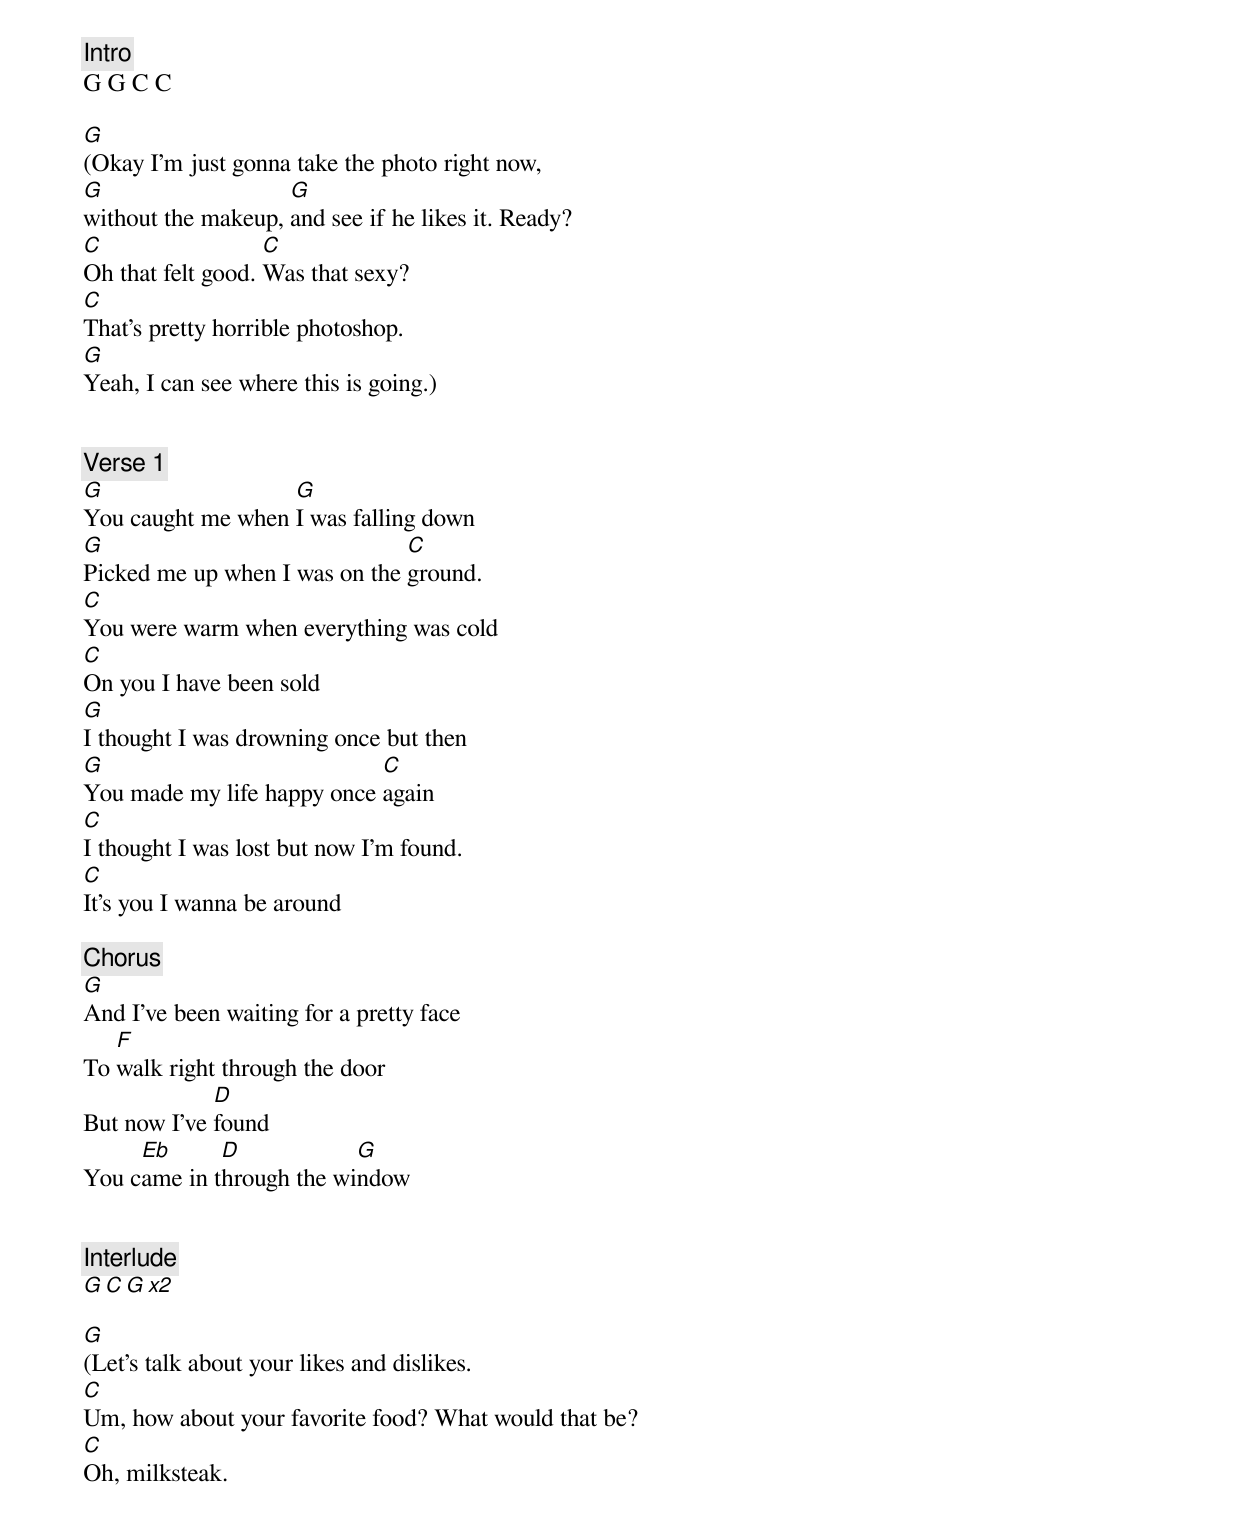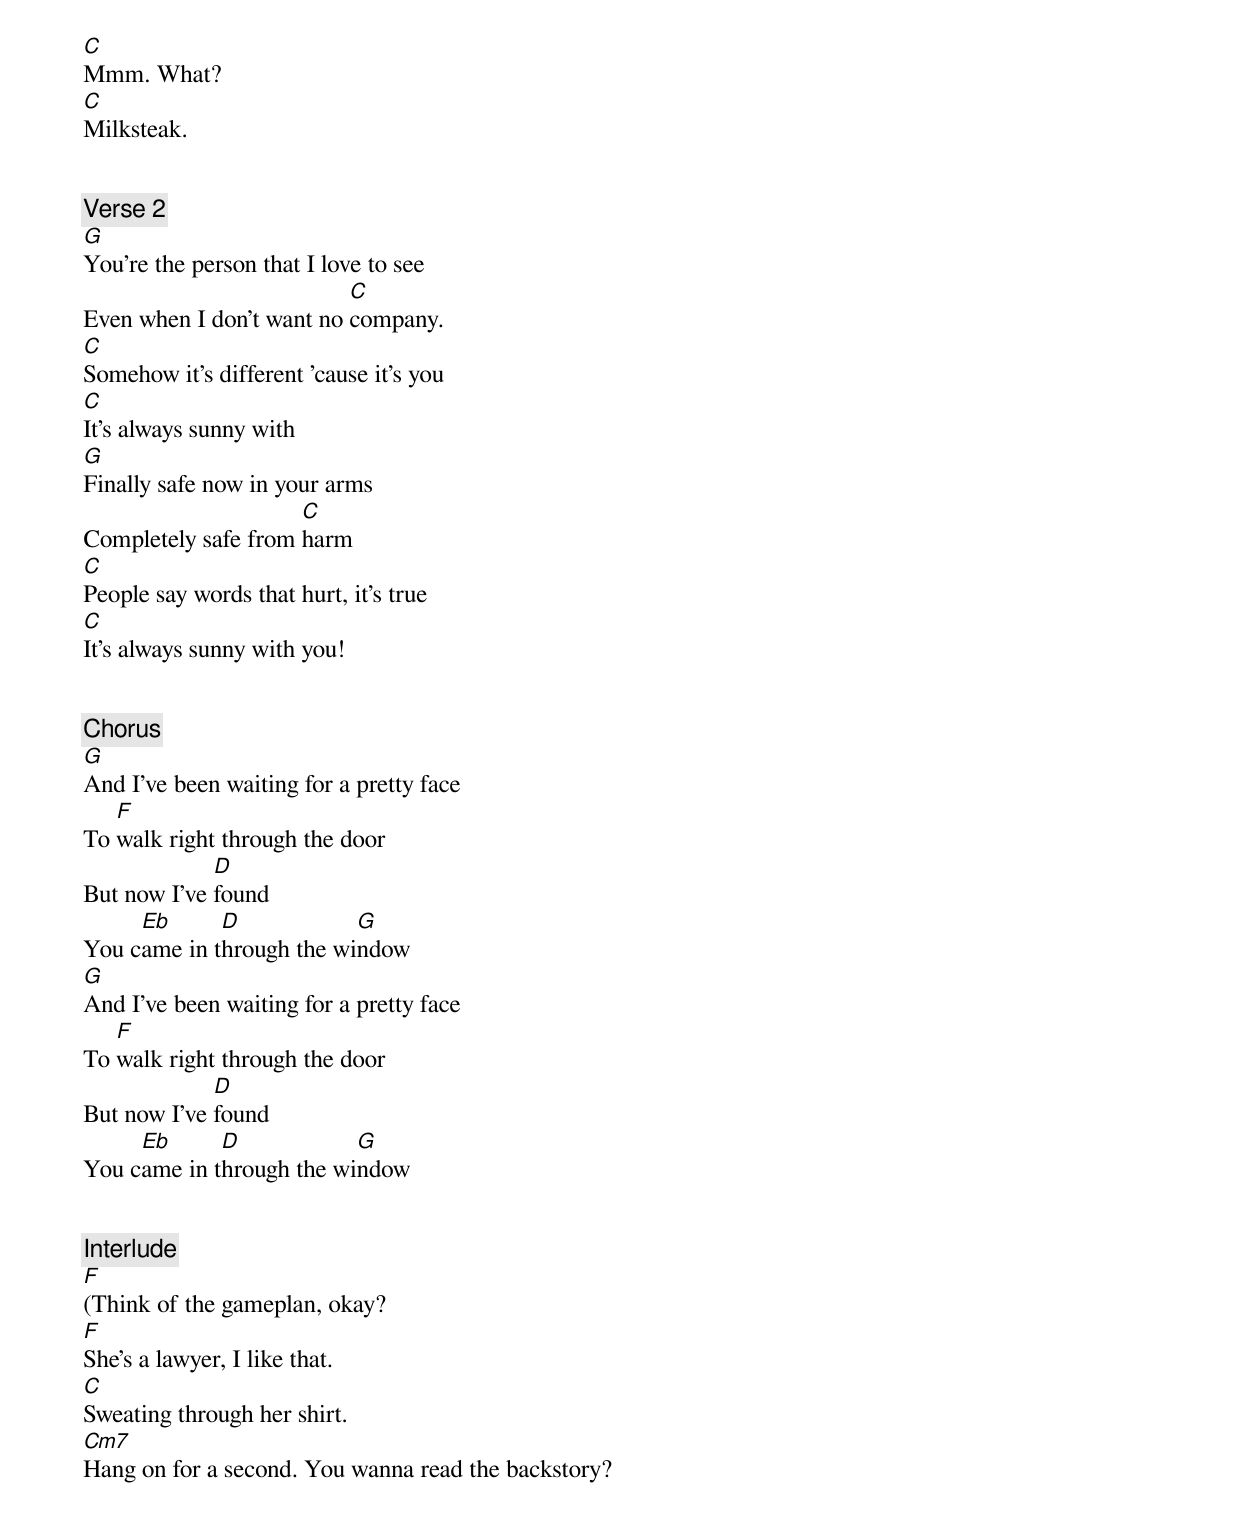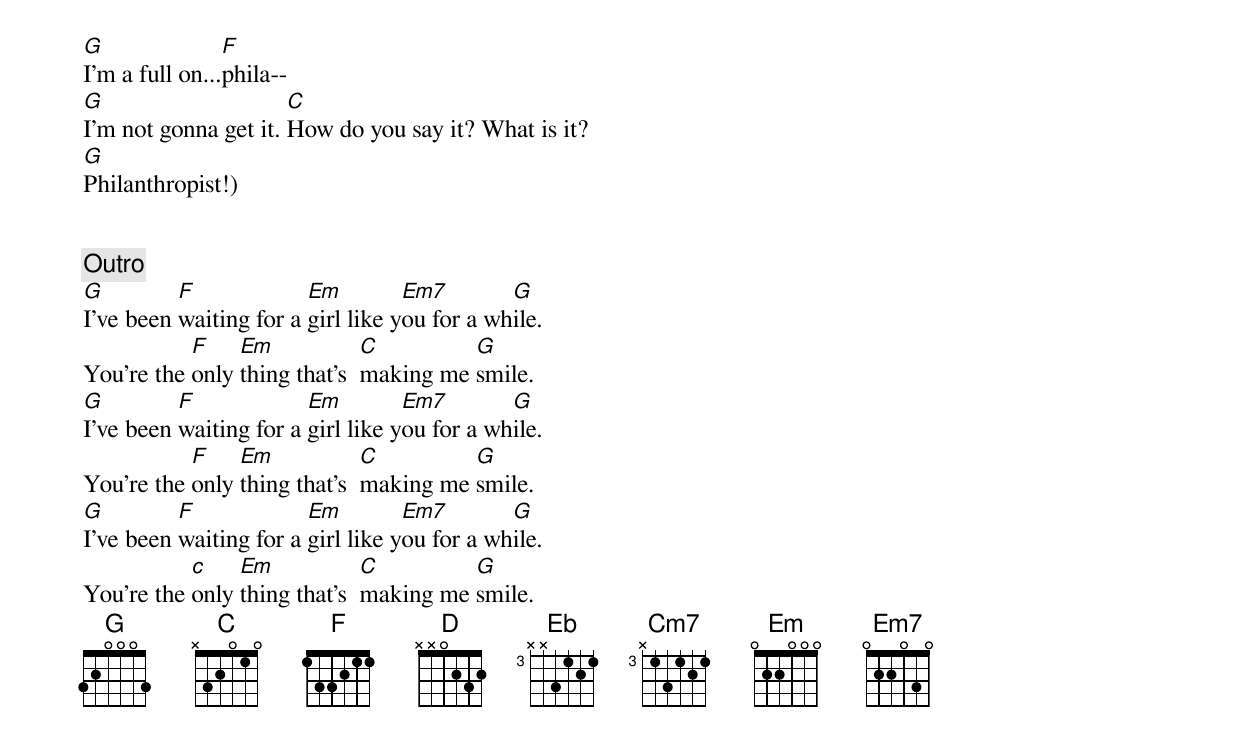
[Intro]
G G C C

G
(Okay I'm just gonna take the photo right now,
G                   G
without the makeup, and see if he likes it. Ready?
C                  C
Oh that felt good. Was that sexy?
C
That's pretty horrible photoshop.
G
Yeah, I can see where this is going.)


[Verse 1]
G                  G
You caught me when I was falling down
G                              C
Picked me up when I was on the ground.
C
You were warm when everything was cold
C
On you I have been sold
G
I thought I was drowning once but then
G                           C
You made my life happy once again
C
I thought I was lost but now I'm found.
C
It's you I wanna be around

[Chorus]
G
And I've been waiting for a pretty face
   F
To walk right through the door
             D
But now I've found
     Eb      D            G
You came in through the window


[Interlude]
G C G x2

G
(Let's talk about your likes and dislikes.
C
Um, how about your favorite food? What would that be?
C
Oh, milksteak.
C
Mmm. What?
C
Milksteak.


[Verse 2]
G
You're the person that I love to see
                          C
Even when I don't want no company.
C
Somehow it's different 'cause it's you
C
It's always sunny with
G
Finally safe now in your arms
                     C
Completely safe from harm
C
People say words that hurt, it's true
C
It's always sunny with you!


[Chorus]
G
And I've been waiting for a pretty face
   F
To walk right through the door
             D
But now I've found
     Eb      D            G
You came in through the window
G
And I've been waiting for a pretty face
   F
To walk right through the door
             D
But now I've found
     Eb      D            G
You came in through the window


[Interlude]
F
(Think of the gameplan, okay?
F
She's a lawyer, I like that.
C
Sweating through her shirt.
Cm7
Hang on for a second. You wanna read the backstory?
G               F
I'm a full on...phila--
G                     C
I'm not gonna get it. How do you say it? What is it?
G
Philanthropist!)


[Outro]
G         F             Em         Em7        G
I've been waiting for a girl like you for a while.
           F    Em            C         G
You're the only thing that's  making me smile.
G         F             Em         Em7        G
I've been waiting for a girl like you for a while.
           F    Em            C         G
You're the only thing that's  making me smile.
G         F             Em         Em7        G
I've been waiting for a girl like you for a while.
           c    Em            C         G
You're the only thing that's  making me smile.
